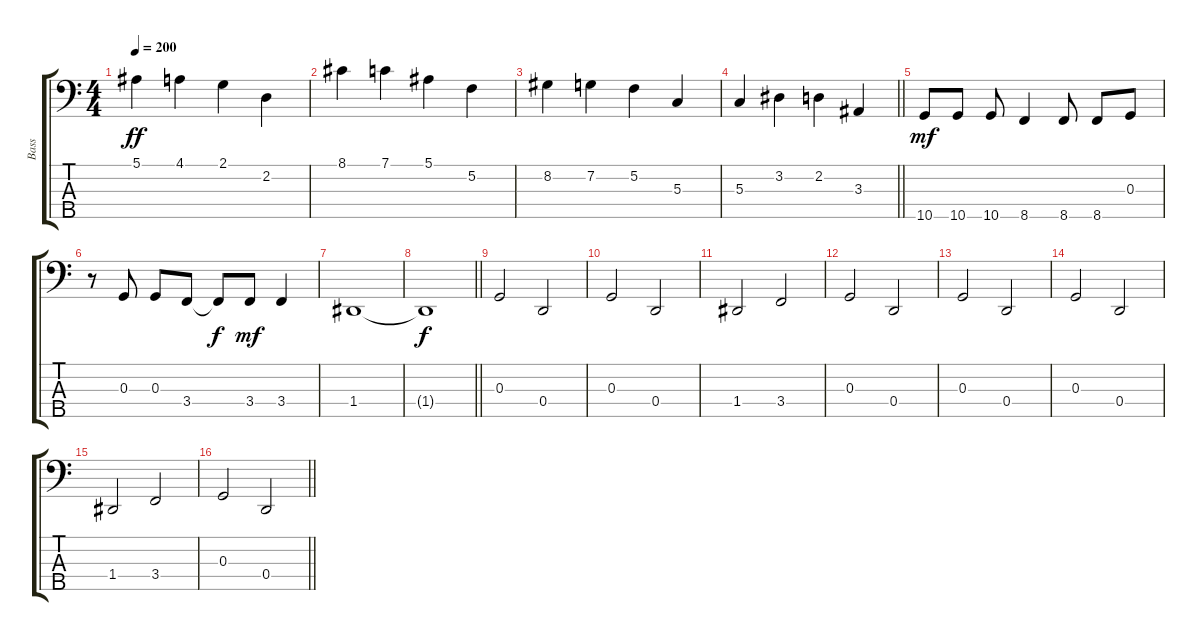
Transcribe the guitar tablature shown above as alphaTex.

\track ("Bass" "Bass") {instrument electricbasspick}
\staff {score tabs}
\tuning (F2 C2 G1 D1 A0) {hide}
\ts (4 4)
\tempo 200
\clef f4
\ks c
5.1.4{dy ff} 4.1.4 2.1.4 2.2.4 |
8.1.4 7.1.4 5.1.4 5.2.4 |
8.2.4 7.2.4 5.2.4 5.3.4 |
\barLineRight lightlight
5.3.4 3.2.4 2.2.4 3.3.4 |
10.5.8{dy mf} 10.5.8 10.5.8 8.5.4 8.5.8 8.5.8 0.3.8 |
r.8 0.3.8 0.3.8 3.4.8 3.4{t}.8{dy f} 3.4.8{dy mf} 3.4.4 |
1.4.1 |
\barLineRight lightlight
1.4{t}.1{dy f} |
0.3.2 0.4.2 |
0.3.2 0.4.2 |
1.4.2 3.4.2 |
0.3.2 0.4.2 |
0.3.2 0.4.2 |
0.3.2 0.4.2 |
1.4.2 3.4.2 |
\barLineRight lightlight
0.3.2 0.4.2
